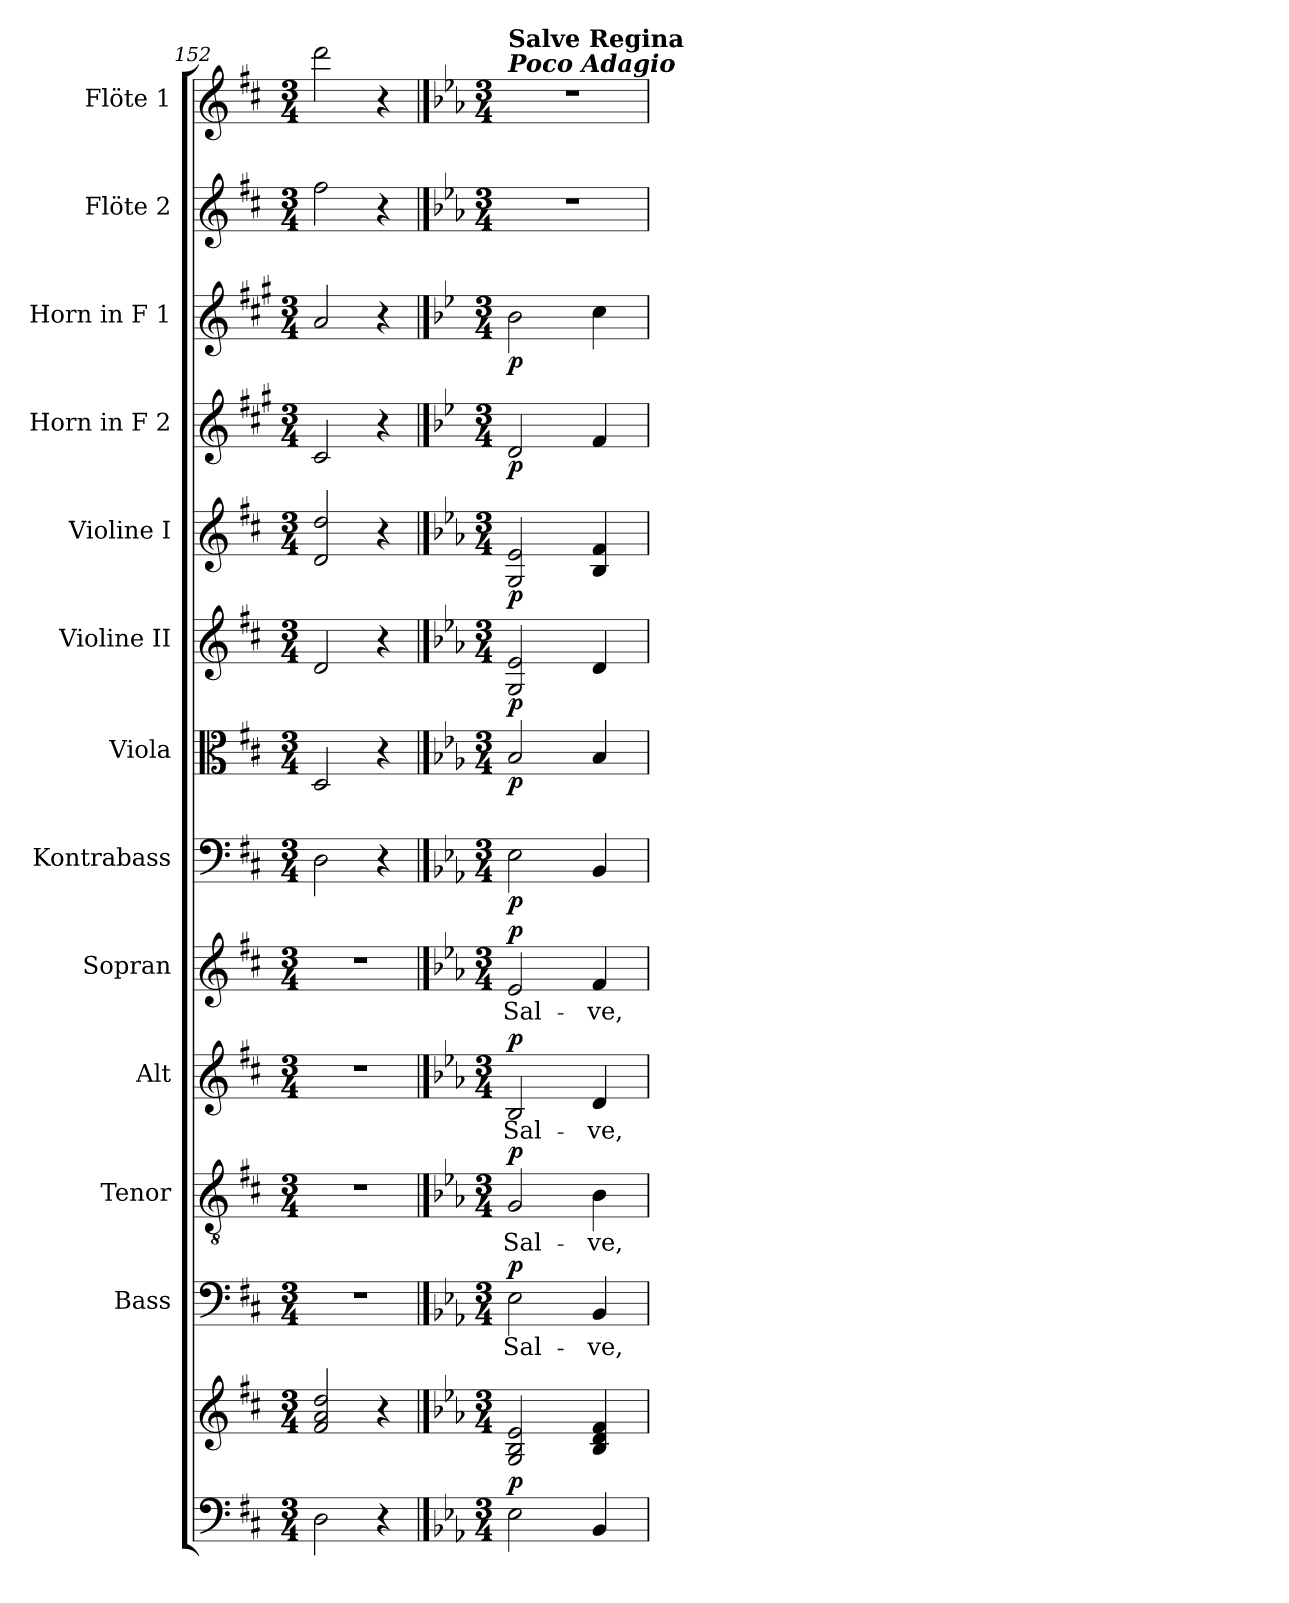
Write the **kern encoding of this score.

**kern	**kern	**dynam	**kern	**text	**dynam	**kern	**text	**dynam	**kern	**text	**dynam	**kern	**text	**dynam	**kern	**dynam	**kern	**dynam	**kern	**dynam	**kern	**dynam	**kern	**dynam	**kern	**dynam	**kern	**kern
*part13	*part13	*part13	*part12	*part12	*part12	*part11	*part11	*part11	*part10	*part10	*part10	*part9	*part9	*part9	*part8	*part8	*part7	*part7	*part6	*part6	*part5	*part5	*part4	*part4	*part3	*part3	*part2	*part1
*staff14	*staff13	*staff13/14	*staff12	*staff12	*staff12	*staff11	*staff11	*staff11	*staff10	*staff10	*staff10	*staff9	*staff9	*staff9	*staff8	*staff8	*staff7	*staff7	*staff6	*staff6	*staff5	*staff5	*staff4	*staff4	*staff3	*staff3	*staff2	*staff1
*	*	*	*I"Bass	*	*	*I"Tenor	*	*	*I"Alt	*	*	*I"Sopran	*	*	*I"Kontrabass	*	*I"Viola	*	*I"Violine II	*	*I"Violine I	*	*I"Horn in F 2	*	*I"Horn in F 1	*	*I"Flöte 2	*I"Flöte 1
*	*	*	*I'B.	*	*	*I'T.	*	*	*I'A.	*	*	*I'S.	*	*	*I'Kb.	*	*I'Vla.	*	*I'Vl. II	*	*I'Vl. I	*	*I'Hrn. F 2	*	*I'Hrn. F 1	*	*I'Fl. 2	*I'Fl. 1
*clefF4	*clefG2	*	*clefF4	*	*	*clefGv2	*	*	*clefG2	*	*	*clefG2	*	*	*clefF4	*	*clefC3	*	*clefG2	*	*clefG2	*	*clefG2	*	*clefG2	*	*clefG2	*clefG2
*	*	*	*	*	*	*	*	*	*	*	*	*	*	*	*ITrd7c12	*	*	*	*	*	*	*	*ITrd4c7	*	*ITrd4c7	*	*	*
*k[f#c#]	*k[f#c#]	*	*k[f#c#]	*	*	*k[f#c#]	*	*	*k[f#c#]	*	*	*k[f#c#]	*	*	*k[f#c#]	*	*k[f#c#]	*	*k[f#c#]	*	*k[f#c#]	*	*k[f#c#]	*	*k[f#c#]	*	*k[f#c#]	*k[f#c#]
*D:	*D:	*	*D:	*	*	*D:	*	*	*D:	*	*	*D:	*	*	*D:	*	*D:	*	*D:	*	*D:	*	*D:	*	*D:	*	*D:	*D:
*M3/4	*M3/4	*	*M3/4	*	*	*M3/4	*	*	*M3/4	*	*	*M3/4	*	*	*M3/4	*	*M3/4	*	*M3/4	*	*M3/4	*	*M3/4	*	*M3/4	*	*M3/4	*M3/4
=152	=152	=152	=152	=152	=152	=152	=152	=152	=152	=152	=152	=152	=152	=152	=152	=152	=152	=152	=152	=152	=152	=152	=152	=152	=152	=152	=152	=152
2D\	2f#/ 2a/ 2dd/	.	2.r	.	.	2.r	.	.	2.r	.	.	2.r	.	.	2DD\	.	2D/	.	2d/	.	2d/ 2dd/	.	2F#/	.	2d/	.	2ff#\	2ddd\
4r	4r	.	.	.	.	.	.	.	.	.	.	.	.	.	4r	.	4r	.	4r	.	4r	.	4r	.	4r	.	4r	4r
!!LO:PB:g=z
==153	==153	==153	==153	==153	==153	==153	==153	==153	==153	==153	==153	==153	==153	==153	==153	==153	==153	==153	==153	==153	==153	==153	==153	==153	==153	==153	==153	==153
*k[b-e-a-]	*k[b-e-a-]	*	*k[b-e-a-]	*	*	*k[b-e-a-]	*	*	*k[b-e-a-]	*	*	*k[b-e-a-]	*	*	*k[b-e-a-]	*	*k[b-e-a-]	*	*k[b-e-a-]	*	*k[b-e-a-]	*	*k[b-e-a-]	*	*k[b-e-a-]	*	*k[b-e-a-]	*k[b-e-a-]
*E-:	*E-:	*	*E-:	*	*	*E-:	*	*	*E-:	*	*	*E-:	*	*	*E-:	*	*E-:	*	*E-:	*	*E-:	*	*E-:	*	*E-:	*	*E-:	*E-:
*M3/4	*M3/4	*	*M3/4	*	*	*M3/4	*	*	*M3/4	*	*	*M3/4	*	*	*M3/4	*	*M3/4	*	*M3/4	*	*M3/4	*	*M3/4	*	*M3/4	*	*M3/4	*M3/4
!	!	!	!	!	!	!	!	!	!	!	!	!	!	!	!	!	!	!	!	!	!	!	!	!	!	!	!	!LO:TX:a:Bi:t=Poco Adagio
!	!	!	!	!	!	!	!	!	!	!	!	!	!	!	!	!	!	!	!	!	!	!	!	!	!	!	!	!LO:TX:a:B:t=Salve Regina
!	!	!LO:DY:a=2	!	!LO:LY:b	!LO:DY:a	!	!LO:LY:b	!LO:DY:a	!	!LO:LY:b	!LO:DY:a	!	!LO:LY:b	!LO:DY:a	!	!LO:DY:b	!	!LO:DY:b	!	!LO:DY:b	!	!LO:DY:b	!	!LO:DY:b	!	!LO:DY:b	!	!
2E-\	2G/ 2B-/ 2e-/	p	2E-\	Sal-	p	2G/	Sal-	p	2B-/	Sal-	p	2e-/	Sal-	p	2EE-\	p	2B-/	p	2G/ 2e-/	p	2G/ 2e-/	p	2G/	p	2e-\	p	2.r	2.r
!	!	!	!	!LO:LY:b	!	!	!LO:LY:b	!	!	!LO:LY:b	!	!	!LO:LY:b	!	!	!	!	!	!	!	!	!	!	!	!	!	!	!
4BB-/	4B-/ 4d/ 4f/	.	4BB-/	-ve,	.	4B-\	-ve,	.	4d/	-ve,	.	4f/	-ve,	.	4BBB-/	.	4B-/	.	4d/	.	4B-/ 4f/	.	4B-/	.	4f\	.	.	.
=	=	=	=	=	=	=	=	=	=	=	=	=	=	=	=	=	=	=	=	=	=	=	=	=	=	=	=	=
*-	*-	*-	*-	*-	*-	*-	*-	*-	*-	*-	*-	*-	*-	*-	*-	*-	*-	*-	*-	*-	*-	*-	*-	*-	*-	*-	*-	*-
